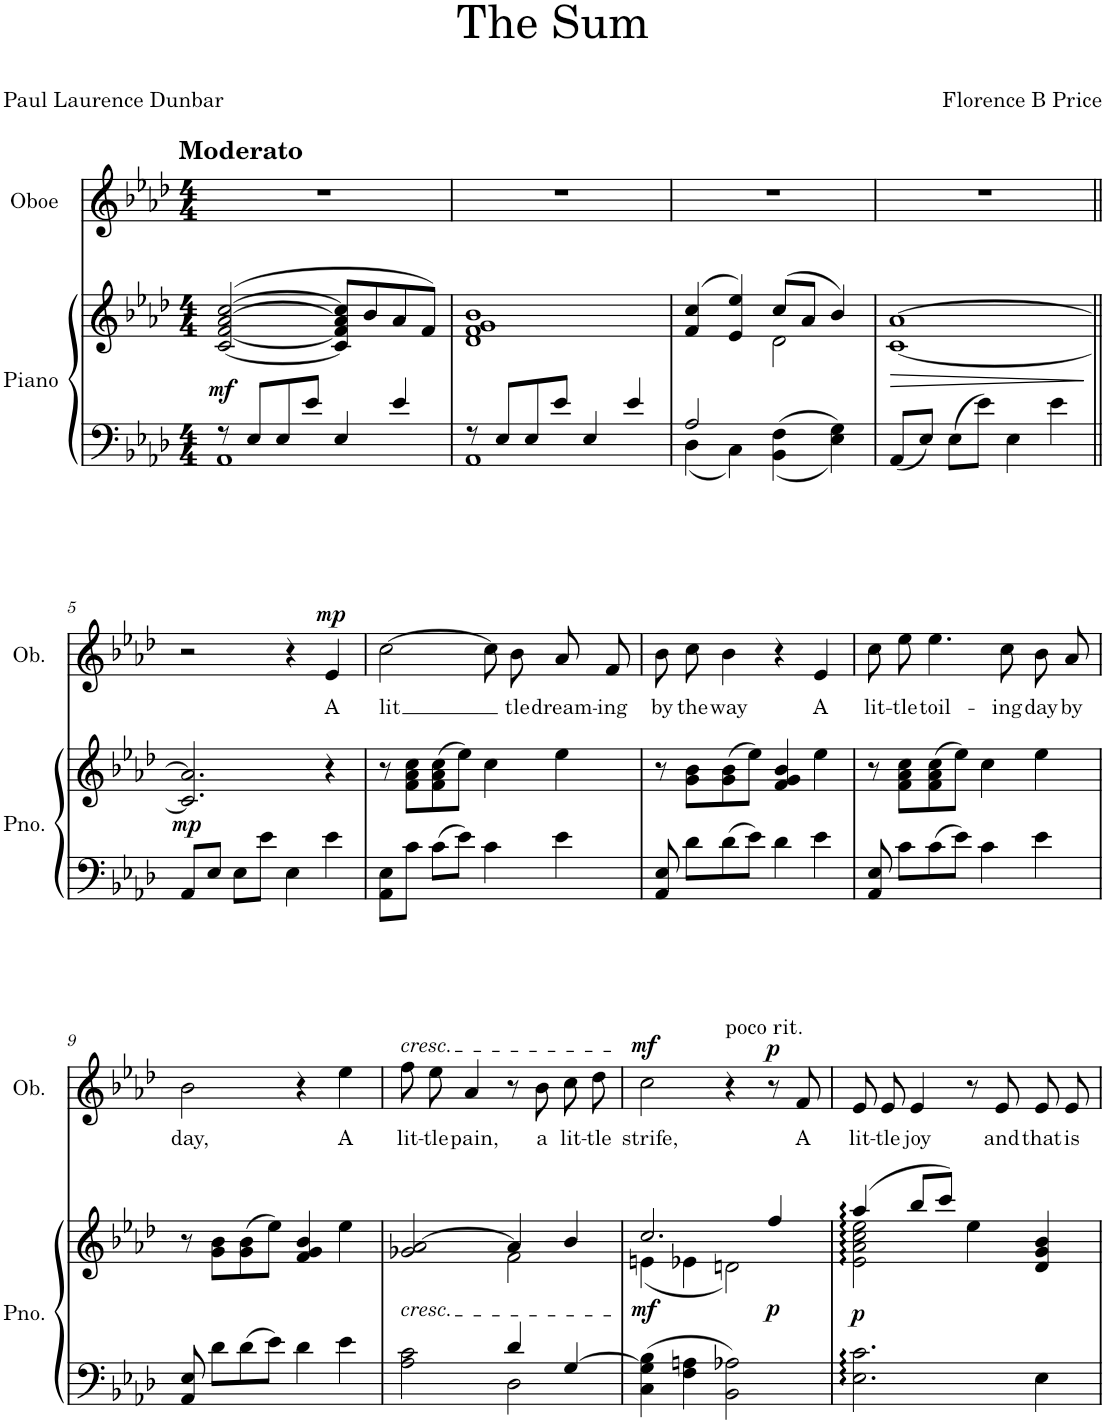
**kern	**kern	**dynam	**kern	**text	**dynam
*part2	*part2	*part2	*part1	*part1	*part1
*staff3	*staff2	*staff2/3	*staff1	*staff1	*staff1
*I"Piano	*	*	*I"Oboe	*	*
*I'Pno.	*	*	*I'Ob.	*	*
*clefF4	*clefG2	*	*clefG2	*	*
*k[b-e-a-d-]	*k[b-e-a-d-]	*	*k[b-e-a-d-]	*	*
*M4/4	*M4/4	*	*M4/4	*	*
=1	=1	=1	=1	=1	=1
*^	*	*	*	*	*
!	!	!	!	!LO:TX:a:B:t=Moderato	!	!
!	!	!	!LO:DY:b	!	!	!
8r	1AA-	(>[2c/ [2f/ [2a-/ [2cc/	mf	1r	.	.
8E-/L	.	.	.	.	.	.
8E-/	.	.	.	.	.	.
8e-/J	.	.	.	.	.	.
4E-/	.	8c/] 8f/] 8a-/] 8cc/]L	.	.	.	.
.	.	8b-/	.	.	.	.
4e-/	.	8a-/	.	.	.	.
.	.	8f/J)	.	.	.	.
=2	=2	=2	=2	=2	=2	=2
8r	1AA-	1d- 1f 1g 1b-	.	1r	.	.
8E-/L	.	.	.	.	.	.
8E-/	.	.	.	.	.	.
8e-/J	.	.	.	.	.	.
4E-/	.	.	.	.	.	.
4e-/	.	.	.	.	.	.
=3	=3	=3	=3	=3	=3	=3
*	*	*^	*	*	*	*
2A-/	4D-\	(>4f/ 4cc/	2ryy	.	1r	.	.
.	4C\	4e-/ 4ee-/)	.	.	.	.	.
4BB-\ 4F\	2ryy	(8cc/L	2d-\	.	.	.	.
.	.	8a-/J	.	.	.	.	.
4E-\ 4G\	.	4b-/)	.	.	.	.	.
*v	*v	*	*	*	*	*	*
*	*v	*v	*	*	*	*
=4	=4	=4	=4	=4	=4
8AA-/L	[1c [1a-	.	1r	.	.
8E-/J	.	.	.	.	.
8E-\L	.	.	.	.	.
8e-\J	.	.	.	.	.
4E-\	.	.	.	.	.
4e-\	.	.	.	.	.
!!LO:LB:g=z
=5||	=5||	=5||	=5||	=5||	=5||
!	!	!LO:DY:b	!	!	!
8AA-/L	2.c/] 2.a-/]	mp	2r	.	.
8E-/J	.	.	.	.	.
8E-\L	.	.	.	.	.
8e-\J	.	.	.	.	.
4E-\	.	.	4r	.	.
!	!	!	!	!LO:LY:b	!LO:DY:a
4e-\	4r	.	4e-/	A	mp
=6	=6	=6	=6	=6	=6
!	!	!	!	!LO:LY:b	!
8AA-\ 8E-\L	8r	.	[2cc\	lit	.
8c\J	8f\ 8a-\ 8cc\L	.	.	.	.
8c\L	(8f\ 8a-\ 8cc\	.	.	.	.
8e-\J	8ee-\J)	.	.	.	.
4c\	4cc\	.	8cc\L]	.	.
!	!	!	!	!LO:LY:b	!
.	.	.	8b-\J	tle	.
!	!	!	!	!LO:LY:b	!
4e-\	4ee-\	.	8a-/L	dream-	.
!	!	!	!	!LO:LY:b	!
.	.	.	8f/J	-ing	.
=7	=7	=7	=7	=7	=7
!	!	!	!	!LO:LY:b	!
8AA-/ 8E-/	8r	.	8b-\L	by	.
!	!	!	!	!LO:LY:b	!
8d-\L	8g\ 8b-\L	.	8cc\J	the	.
!	!	!	!	!LO:LY:b	!
8d-\	(8g\ 8b-\	.	4b-\	way	.
8e-\J	8ee-\J)	.	.	.	.
4d-\	4f/ 4g/ 4b-/	.	4r	.	.
!	!	!	!	!LO:LY:b	!
4e-\	4ee-\	.	4e-/	A	.
=8	=8	=8	=8	=8	=8
!	!	!	!	!LO:LY:b	!
8AA-/ 8E-/	8r	.	8cc\L	lit-	.
!	!	!	!	!LO:LY:b	!
8c\L	8f\ 8a-\ 8cc\L	.	8ee-\J	-tle	.
!	!	!	!	!LO:LY:b	!
8c\	(8f\ 8a-\ 8cc\	.	4.ee-\	toil-	.
8e-\J	8ee-\J)	.	.	.	.
4c\	4cc\	.	.	.	.
!	!	!	!	!LO:LY:b	!
.	.	.	8cc\	-ing	.
!	!	!	!	!LO:LY:b	!
4e-\	4ee-\	.	8b-/L	day	.
!	!	!	!	!LO:LY:b	!
.	.	.	8a-/J	by	.
!!LO:LB:g=z
=9	=9	=9	=9	=9	=9
!	!	!	!	!LO:LY:b	!
8AA-/ 8E-/	8r	.	2b-\	day,	.
8d-\L	8g\ 8b-\L	.	.	.	.
8d-\	(8g\ 8b-\	.	.	.	.
8e-\J	8ee-\J)	.	.	.	.
4d-\	4f/ 4g/ 4b-/	.	4r	.	.
!	!	!	!	!LO:LY:b	!
4e-\	4ee-\	.	4ee-\	A	.
=10	=10	=10	=10	=10	=10
*^	*^	*	*	*	*
!	!	!	!	!	!LO:TX:a:i:t=cresc.	!	!
!	!	!LO:TX:b:i:t=cresc.	!	!	!	!	!
!	!	!	!	!	!	!LO:LY:b	!
2A-\ 2c\	2ryy	2g-X/ [2a-/	2ryy	.	8ff\L	lit-	.
!	!	!	!	!	!	!LO:LY:b	!
.	.	.	.	.	8ee-\J	-tle	.
!	!	!	!	!	!	!LO:LY:b	!
.	.	.	.	.	4a-/	pain,	.
4d-/	2D-\	4a-/]	2f\	.	8r	.	.
!	!	!	!	!	!	!LO:LY:b	!
.	.	.	.	.	8b-\	a	.
!	!	!	!	!	!	!LO:LY:b	!
[4G/	.	4b-/	.	.	8cc\L	lit-	.
!	!	!	!	!	!	!LO:LY:b	!
.	.	.	.	.	8dd-\J	-tle	.
*v	*v	*	*	*	*	*	*
=11	=11	=11	=11	=11	=11	=11
!	!	!	!LO:DY:b	!	!LO:LY:b	!LO:DY:a
4C\ 4G\] 4B-\	2.cc/	(4en\	mf	2cc\	strife,	mf
4F\ 4An\	.	4e-X\	.	.	.	.
!	!	!	!	!LO:TX:a:t=poco rit.	!	!
2BB-\ 2A-X\	.	2dn\)	.	4r	.	.
!	!	!	!LO:DY:b	!	!	!LO:DY:a
.	4ff/	.	p	8r	.	p
!	!	!	!	!	!LO:LY:b	!
.	.	.	.	8f/	A	.
=12	=12	=12	=12	=12	=12	=12
!	!	!	!LO:DY:b	!	!LO:LY:b	!
2.E-\: 2.c\:	(4aa-:/	2e-\: 2a-\: 2cc\: 2ee-\:	p	8e-/L	lit-	.
!	!	!	!	!	!LO:LY:b	!
.	.	.	.	8e-/J	-tle	.
!	!	!	!	!	!LO:LY:b	!
.	8bb-/L	.	.	4e-/	joy	.
.	8ccc/J)	.	.	.	.	.
.	4ee-\	2ryy	.	8r	.	.
!	!	!	!	!	!LO:LY:b	!
.	.	.	.	8e-/	and	.
!	!	!	!	!	!LO:LY:b	!
4E-\	4d-/ 4g/ 4b-/	.	.	8e-/L	that	.
!	!	!	!	!	!LO:LY:b	!
.	.	.	.	8e-/J	is	.
*	*v	*v	*	*	*	*
=	=	=	=	=	=
*-	*-	*-	*-	*-	*-
